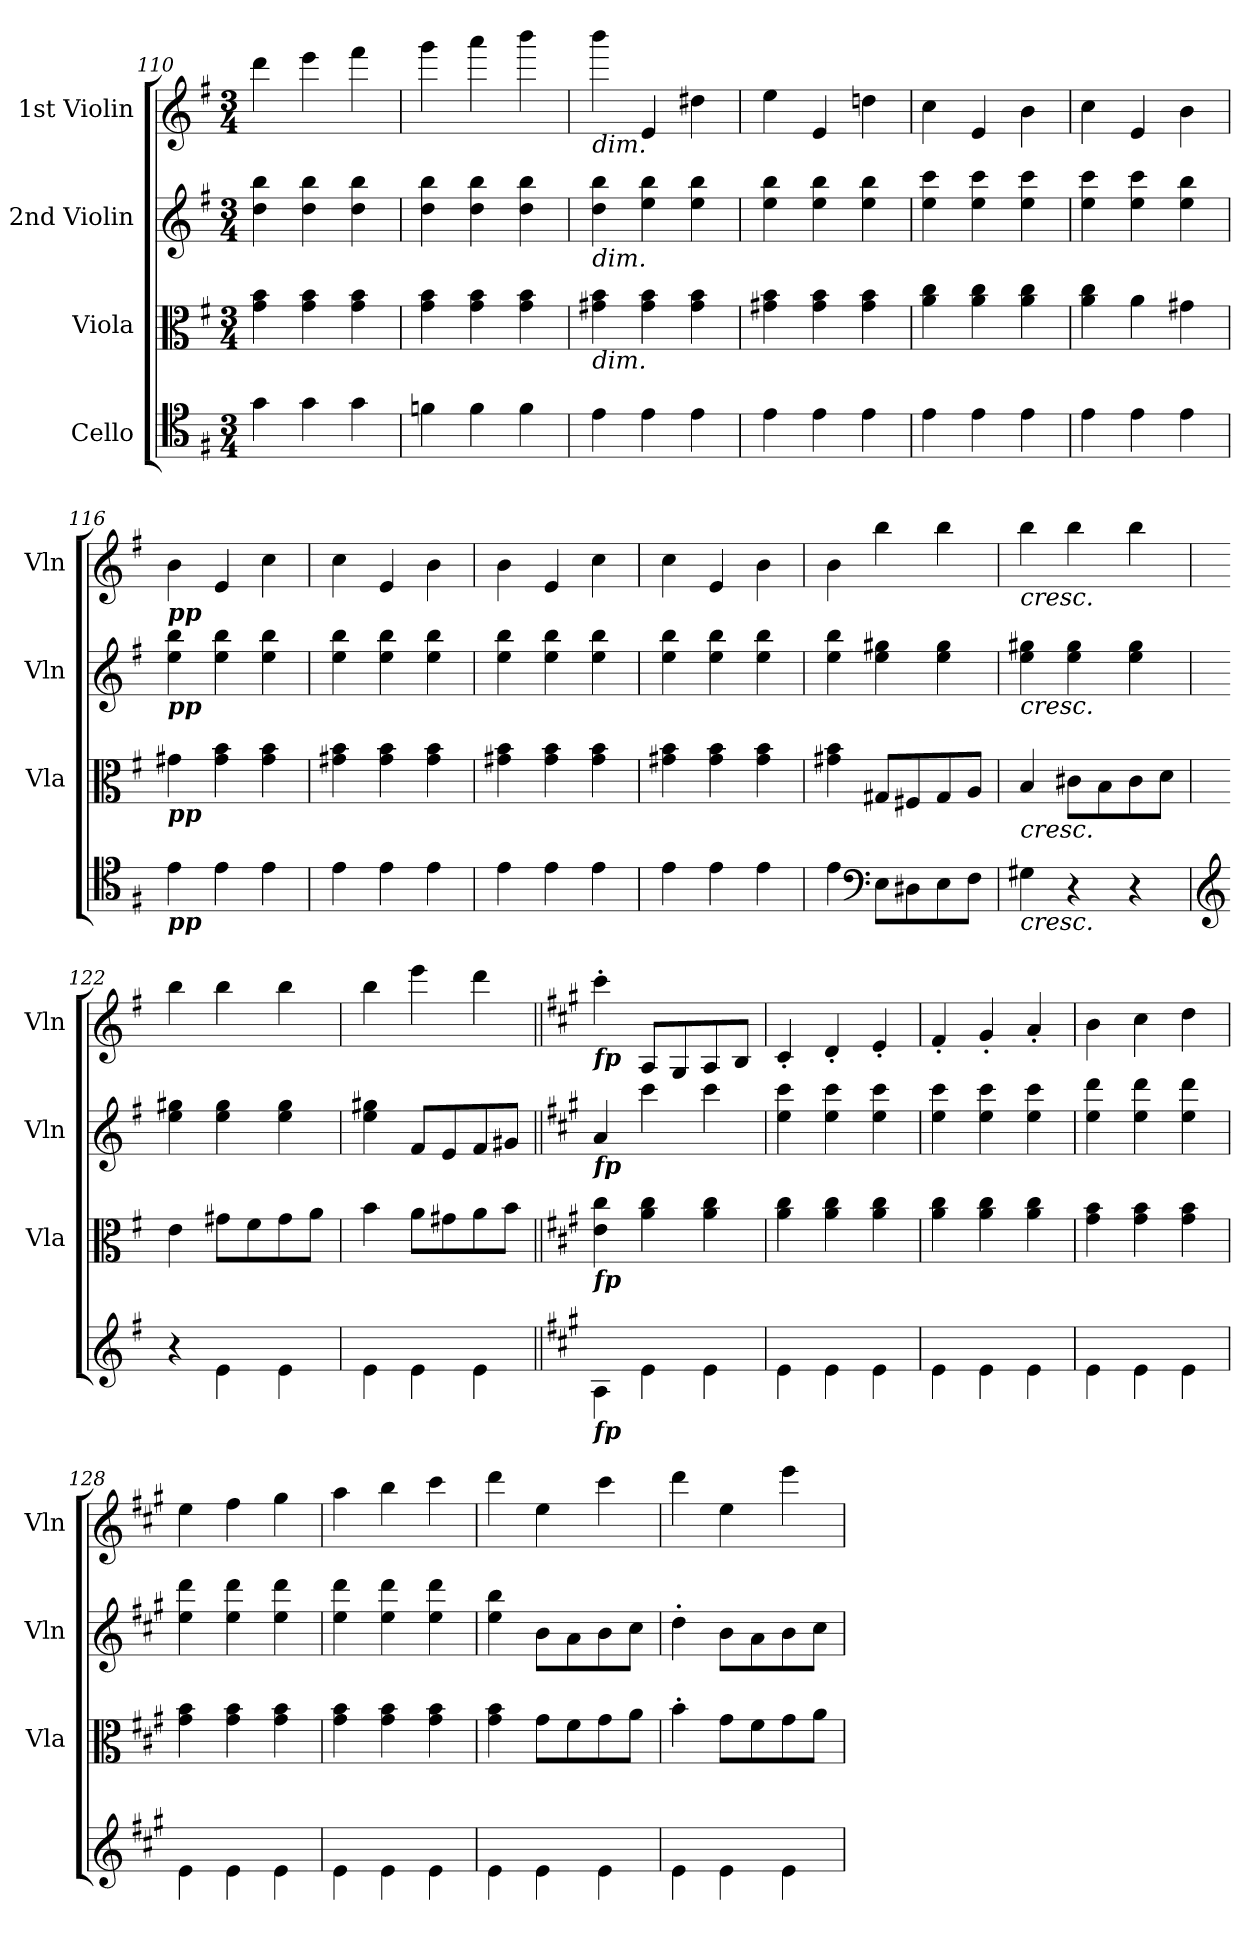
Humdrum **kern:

**kern	**kern	**kern	**kern
*part4	*part3	*part2	*part1
*staff4	*staff3	*staff2	*staff1
*I"Cello	*I"Viola	*I"2nd Violin	*I"1st Violin
*	*I'Vla	*I'Vln	*I'Vln
*clefC4	*clefC3	*clefG2	*clefG2
*k[f#]	*k[f#]	*k[f#]	*k[f#]
*G:	*G:	*G:	*G:
*M3/4	*M3/4	*M3/4	*M3/4
=110	=110	=110	=110
4g\	4g\ 4b\	4dd\ 4bb\	4ddd\
4g\	4g\ 4b\	4dd\ 4bb\	4eee\
4g\	4g\ 4b\	4dd\ 4bb\	4fff#\
=111	=111	=111	=111
4fn\	4g\ 4b\	4dd\ 4bb\	4ggg\
4f\	4g\ 4b\	4dd\ 4bb\	4aaa\
4f\	4g\ 4b\	4dd\ 4bb\	4bbb\
=112	=112	=112	=112
!	!	!	!LO:TX:b:i:t=dim.
!	!	!LO:TX:b:i:t=dim.	!
!	!LO:TX:b:i:t=dim.	!	!
4e\	4g#X\ 4b\	4dd\ 4bb\	4bbb\
4e\	4g#\ 4b\	4ee\ 4bb\	4e/
4e\	4g#\ 4b\	4ee\ 4bb\	4dd#X\
=113	=113	=113	=113
4e\	4g#X\ 4b\	4ee\ 4bb\	4ee\
4e\	4g#\ 4b\	4ee\ 4bb\	4e/
4e\	4g#\ 4b\	4ee\ 4bb\	4ddn\
!!LO:PB:g=z
=114	=114	=114	=114
4e\	4a\ 4cc\	4ee\ 4ccc\	4cc\
4e\	4a\ 4cc\	4ee\ 4ccc\	4e/
4e\	4a\ 4cc\	4ee\ 4ccc\	4b\
=115	=115	=115	=115
4e\	4a\ 4cc\	4ee\ 4ccc\	4cc\
4e\	4a\	4ee\ 4ccc\	4e/
4e\	4g#X\	4ee\ 4bb\	4b\
=116	=116	=116	=116
!	!	!	!LO:TX:b:Bi:t=pp
!	!	!LO:TX:b:Bi:t=pp	!
!	!LO:TX:b:Bi:t=pp	!	!
!LO:TX:b:Bi:t=pp	!	!	!
4e\	4g#X\	4ee\ 4bb\	4b\
4e\	4g#\ 4b\	4ee\ 4bb\	4e/
4e\	4g#\ 4b\	4ee\ 4bb\	4cc\
=117	=117	=117	=117
4e\	4g#X\ 4b\	4ee\ 4bb\	4cc\
4e\	4g#\ 4b\	4ee\ 4bb\	4e/
4e\	4g#\ 4b\	4ee\ 4bb\	4b\
=118	=118	=118	=118
4e\	4g#X\ 4b\	4ee\ 4bb\	4b\
4e\	4g#\ 4b\	4ee\ 4bb\	4e/
4e\	4g#\ 4b\	4ee\ 4bb\	4cc\
=119	=119	=119	=119
4e\	4g#X\ 4b\	4ee\ 4bb\	4cc\
4e\	4g#\ 4b\	4ee\ 4bb\	4e/
4e\	4g#\ 4b\	4ee\ 4bb\	4b\
!!LO:LB:g=z
=120	=120	=120	=120
4e\	4g#X\ 4b\	4ee\ 4bb\	4b\
*clefF4	*	*	*
8E\L	8G#X/L	4ee\ 4gg#X\	4bb\
8D#X\	8F#X/	.	.
8E\	8G#/	4ee\ 4gg#\	4bb\
8F#\J	8A/J	.	.
=121	=121	=121	=121
!	!	!	!LO:TX:b:i:t=cresc.
!	!	!LO:TX:b:i:t=cresc.	!
!	!LO:TX:b:i:t=cresc.	!	!
!LO:TX:b:i:t=cresc.	!	!	!
4G#X\	4B/	4ee\ 4gg#X\	4bb\
4r	8c#X\L	4ee\ 4gg#\	4bb\
.	8B\	.	.
4r	8c#\	4ee\ 4gg#\	4bb\
.	8d\J	.	.
=122	=122	=122	=122
*clefG2	*	*	*
4r	4e\	4ee\ 4gg#X\	4bb\
4e\	8g#X\L	4ee\ 4gg#\	4bb\
.	8f#\	.	.
4e\	8g#\	4ee\ 4gg#\	4bb\
.	8a\J	.	.
=123	=123	=123	=123
4e\	4b\	4ee\ 4gg#X\	4bb\
4e\	8a\L	8f#/L	4eee\
.	8g#X\	8e/	.
4e\	8a\	8f#/	4ddd\
.	8b\J	8g#X/J	.
=124||	=124||	=124||	=124||
*k[f#c#g#]	*k[f#c#g#]	*k[f#c#g#]	*k[f#c#g#]
*A:	*A:	*A:	*A:
!	!	!	!LO:TX:b:Bi:t=fp
!	!	!LO:TX:b:Bi:t=fp	!
!	!LO:TX:b:Bi:t=fp	!	!
!LO:TX:b:Bi:t=fp	!	!	!
4A\	4e\ 4cc#\	4a/	4ccc#'\
4e\	4a\ 4cc#\	4ccc#\	8A/L
.	.	.	8G#/
4e\	4a\ 4cc#\	4ccc#\	8A/
.	.	.	8B/J
!!LO:LB:g=z
=125	=125	=125	=125
4e\	4a\ 4cc#\	4ee\ 4ccc#\	4c#'/
4e\	4a\ 4cc#\	4ee\ 4ccc#\	4d'/
4e\	4a\ 4cc#\	4ee\ 4ccc#\	4e'/
!!LO:PB:g=z
=126	=126	=126	=126
4e\	4a\ 4cc#\	4ee\ 4ccc#\	4f#'/
4e\	4a\ 4cc#\	4ee\ 4ccc#\	4g#'/
4e\	4a\ 4cc#\	4ee\ 4ccc#\	4a'/
=127	=127	=127	=127
4e\	4g#\ 4b\	4ee\ 4ddd\	4b\
4e\	4g#\ 4b\	4ee\ 4ddd\	4cc#\
4e\	4g#\ 4b\	4ee\ 4ddd\	4dd\
=128	=128	=128	=128
4e\	4g#\ 4b\	4ee\ 4ddd\	4ee\
4e\	4g#\ 4b\	4ee\ 4ddd\	4ff#\
4e\	4g#\ 4b\	4ee\ 4ddd\	4gg#\
=129	=129	=129	=129
4e\	4g#\ 4b\	4ee\ 4ddd\	4aa\
4e\	4g#\ 4b\	4ee\ 4ddd\	4bb\
4e\	4g#\ 4b\	4ee\ 4ddd\	4ccc#\
=130	=130	=130	=130
4e\	4g#\ 4b\	4ee\ 4bb\	4ddd\
4e\	8g#\L	8b\L	4ee\
.	8f#\	8a\	.
4e\	8g#\	8b\	4ccc#\
.	8a\J	8cc#\J	.
=131	=131	=131	=131
4e\	4b'\	4dd'\	4ddd\
4e\	8g#\L	8b\L	4ee\
.	8f#\	8a\	.
4e\	8g#\	8b\	4eee\
.	8a\J	8cc#\J	.
=	=	=	=
*-	*-	*-	*-
